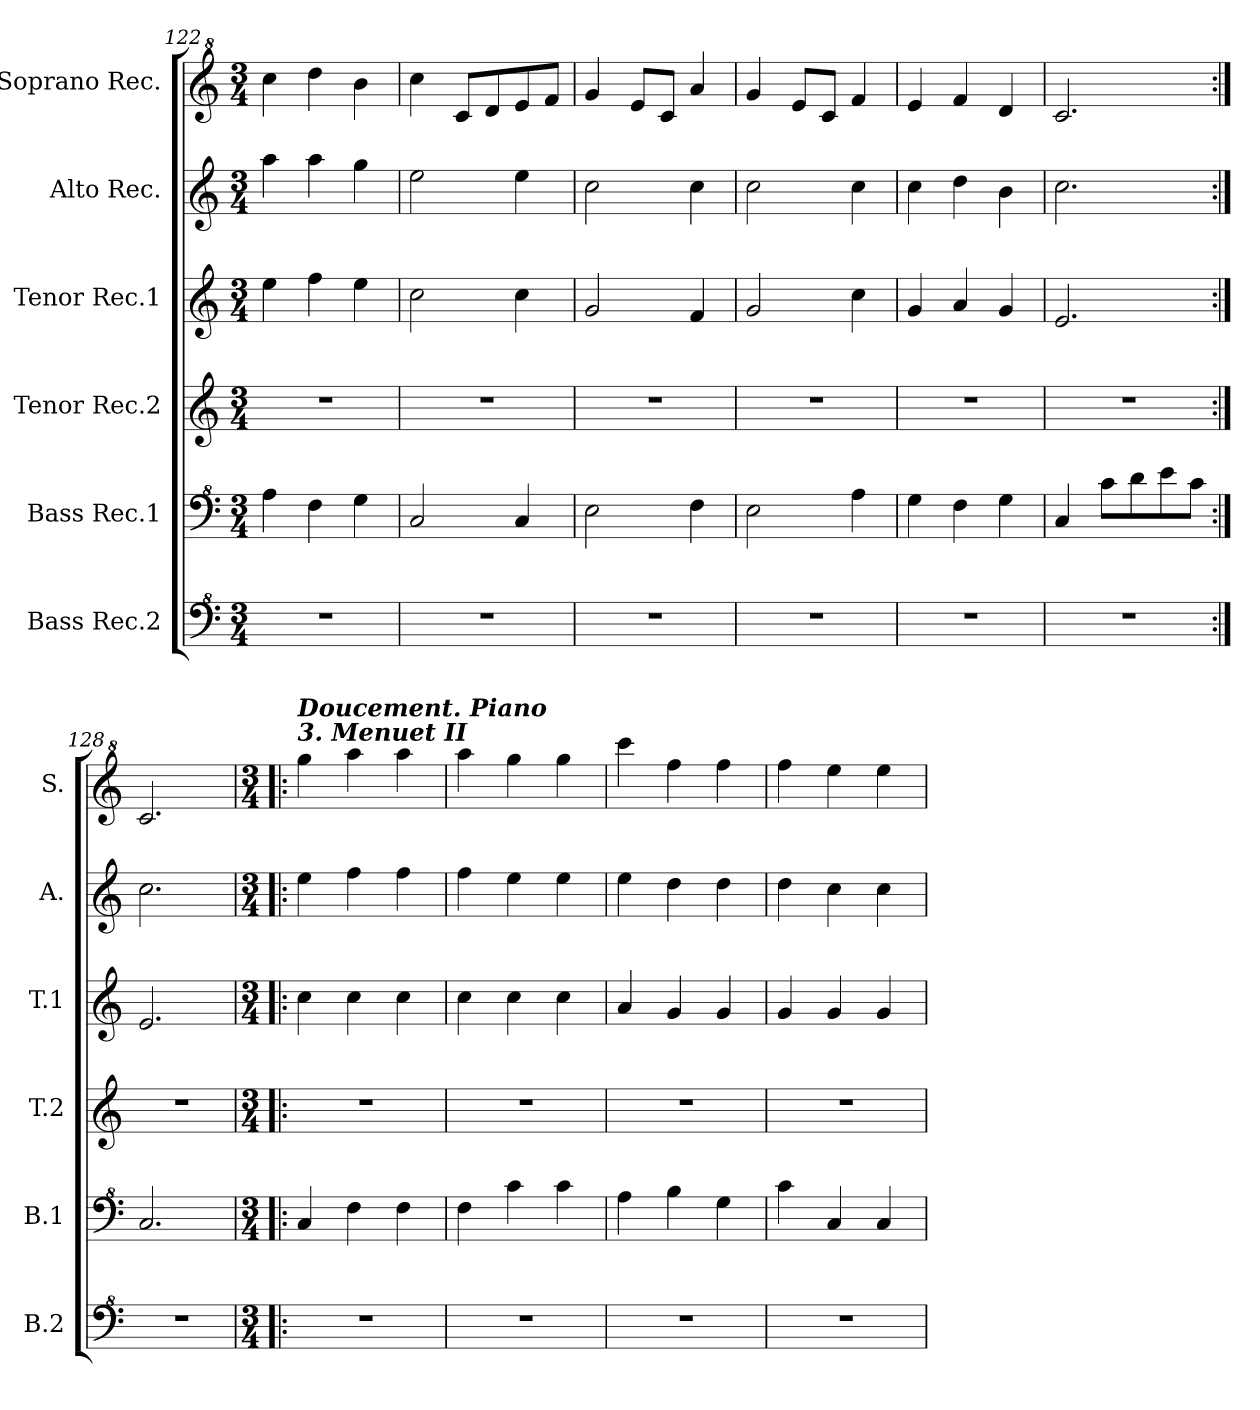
**kern	**kern	**kern	**kern	**kern	**kern
*part6	*part5	*part4	*part3	*part2	*part1
*staff6	*staff5	*staff4	*staff3	*staff2	*staff1
*I"Bass Rec.2	*I"Bass Rec.1	*I"Tenor Rec.2	*I"Tenor Rec.1	*I"Alto Rec.	*I"Soprano Rec.
*I'B.2	*I'B.1	*I'T.2	*I'T.1	*I'A.	*I'S.
!!LO:LB:g=z
*clefF^4	*clefF^4	*clefG2	*clefG2	*clefG2	*clefG^2
*k[]	*k[]	*k[]	*k[]	*k[]	*k[]
*M3/4	*M3/4	*M3/4	*M3/4	*M3/4	*M3/4
=122	=122	=122	=122	=122	=122
2.r	4a\	2.r	4ee\	4aa\	4ccc\
.	4f\	.	4ff\	4aa\	4ddd\
.	4g\	.	4ee\	4gg\	4bb\
=123	=123	=123	=123	=123	=123
2.r	2c/	2.r	2cc\	2ee\	4ccc\
.	.	.	.	.	8cc/L
.	.	.	.	.	8dd/
.	4c/	.	4cc\	4ee\	8ee/
.	.	.	.	.	8ff/J
=124	=124	=124	=124	=124	=124
2.r	2e\	2.r	2g/	2cc\	4gg/
.	.	.	.	.	8ee/L
.	.	.	.	.	8cc/J
.	4f\	.	4f/	4cc\	4aa/
=125	=125	=125	=125	=125	=125
2.r	2e\	2.r	2g/	2cc\	4gg/
.	.	.	.	.	8ee/L
.	.	.	.	.	8cc/J
.	4a\	.	4cc\	4cc\	4ff/
=126	=126	=126	=126	=126	=126
2.r	4g\	2.r	4g/	4cc\	4ee/
.	4f\	.	4a/	4dd\	4ff/
.	4g\	.	4g/	4b\	4dd/
=127	=127	=127	=127	=127	=127
2.r	4c/	2.r	2.e/	2.cc\	2.cc/
.	8cc\L	.	.	.	.
.	8dd\	.	.	.	.
.	8ee\	.	.	.	.
.	8cc\J	.	.	.	.
=128:|!	=128:|!	=128:|!	=128:|!	=128:|!	=128:|!
2.r	2.c/	2.r	2.e/	2.cc\	2.cc/
=129!|:	=129!|:	=129!|:	=129!|:	=129!|:	=129!|:
*M3/4	*M3/4	*M3/4	*M3/4	*M3/4	*M3/4
!	!	!	!	!	!LO:TX:a:Bi:t=3. Menuet II
!	!	!	!	!	!LO:TX:a:Bi:t=Doucement. Piano
2.r	4c/	2.r	4cc\	4ee\	4ggg\
.	4f\	.	4cc\	4ff\	4aaa\
.	4f\	.	4cc\	4ff\	4aaa\
=130	=130	=130	=130	=130	=130
2.r	4f\	2.r	4cc\	4ff\	4aaa\
.	4cc\	.	4cc\	4ee\	4ggg\
.	4cc\	.	4cc\	4ee\	4ggg\
=131	=131	=131	=131	=131	=131
2.r	4a\	2.r	4a/	4ee\	4cccc\
.	4b\	.	4g/	4dd\	4fff\
.	4g\	.	4g/	4dd\	4fff\
=132	=132	=132	=132	=132	=132
2.r	4cc\	2.r	4g/	4dd\	4fff\
.	4c/	.	4g/	4cc\	4eee\
.	4c/	.	4g/	4cc\	4eee\
=	=	=	=	=	=
*-	*-	*-	*-	*-	*-
